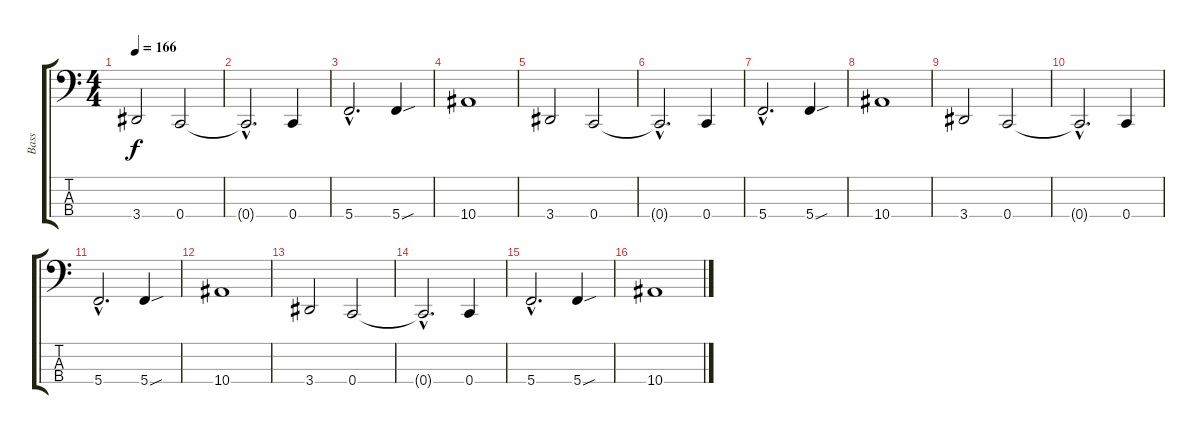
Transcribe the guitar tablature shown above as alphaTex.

\track ("Bass" "Bass") {instrument electricbassfinger}
\staff {score tabs}
\tuning (Eb2 Bb1 F1 C1) {hide}
\ts (4 4)
\tempo 166
\clef f4
\ks c
3.4.2{dy f instrument slapbass2} 0.4.2 |
0.4{hac t}.2{d} 0.4.4 |
5.4{hac}.2{d} 5.4{sou}.4 |
10.4.1 |
3.4.2 0.4.2 |
0.4{hac t}.2{d} 0.4.4 |
5.4{hac}.2{d} 5.4{sou}.4 |
10.4.1 |
3.4.2 0.4.2 |
0.4{hac t}.2{d} 0.4.4 |
5.4{hac}.2{d} 5.4{sou}.4 |
10.4.1 |
3.4.2 0.4.2 |
0.4{hac t}.2{d} 0.4.4 |
5.4{hac}.2{d} 5.4{sou}.4 |
10.4.1
